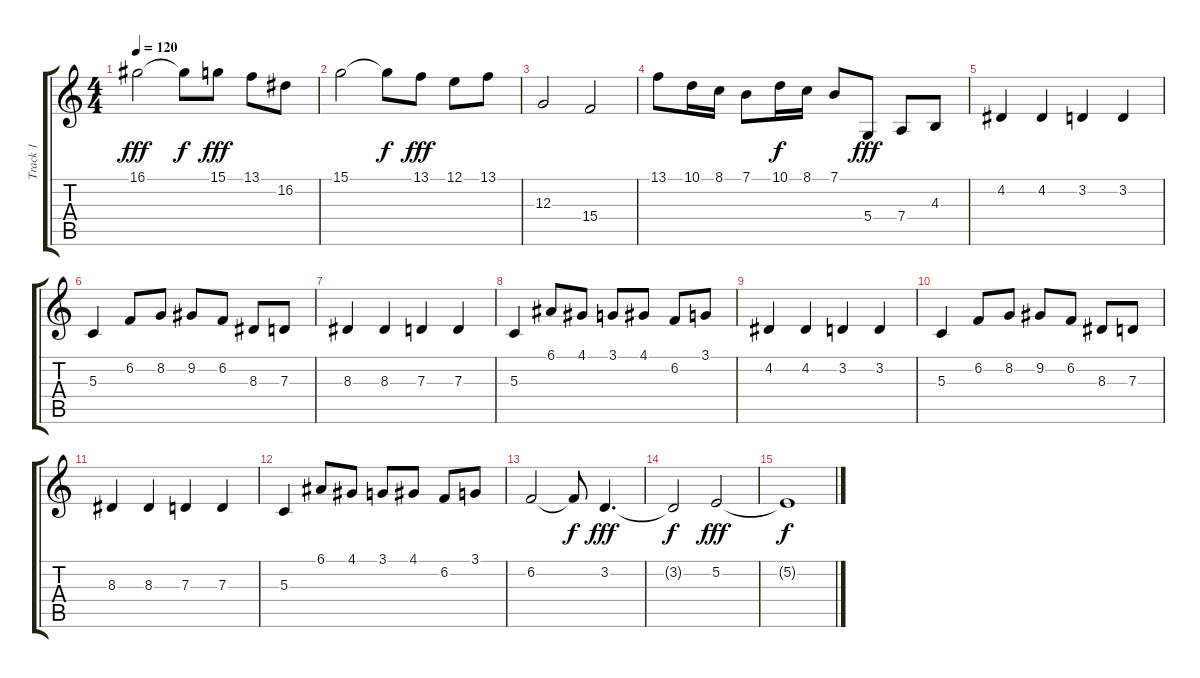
\track ("Track 1" "Track 1") {instrument stringensemble1}
\staff {score tabs}
\tuning (E4 B3 G3 D3 A2 E2) {hide}
\ts (4 4)
\tempo 120
\clef g2
\ks c
16.1.2{dy fff} 16.1{t}.8{dy f} 15.1.8{dy fff} 13.1.8 16.2.8 |
15.1.2 15.1{t}.8{dy f} 13.1.8{dy fff} 12.1.8 13.1.8 |
12.3.2 15.4.2 |
13.1.8 10.1.16 8.1.16 7.1.8 10.1.16{dy f} 8.1.16 7.1.8 5.4.8{dy fff} 7.4.8 4.3.8 |
4.2.4 4.2.4 3.2.4 3.2.4 |
5.3.4 6.2.8 8.2.8 9.2.8 6.2.8 8.3.8 7.3.8 |
8.3.4 8.3.4 7.3.4 7.3.4 |
5.3.4 6.1.8 4.1.8 3.1.8 4.1.8 6.2.8 3.1.8 |
4.2.4 4.2.4 3.2.4 3.2.4 |
5.3.4 6.2.8 8.2.8 9.2.8 6.2.8 8.3.8 7.3.8 |
8.3.4 8.3.4 7.3.4 7.3.4 |
5.3.4 6.1.8 4.1.8 3.1.8 4.1.8 6.2.8 3.1.8 |
6.2.2 6.2{t}.8{dy f} 3.2.4{d dy fff} |
3.2{t}.2{dy f} 5.2.2{dy fff} |
5.2{t}.1{dy f}
